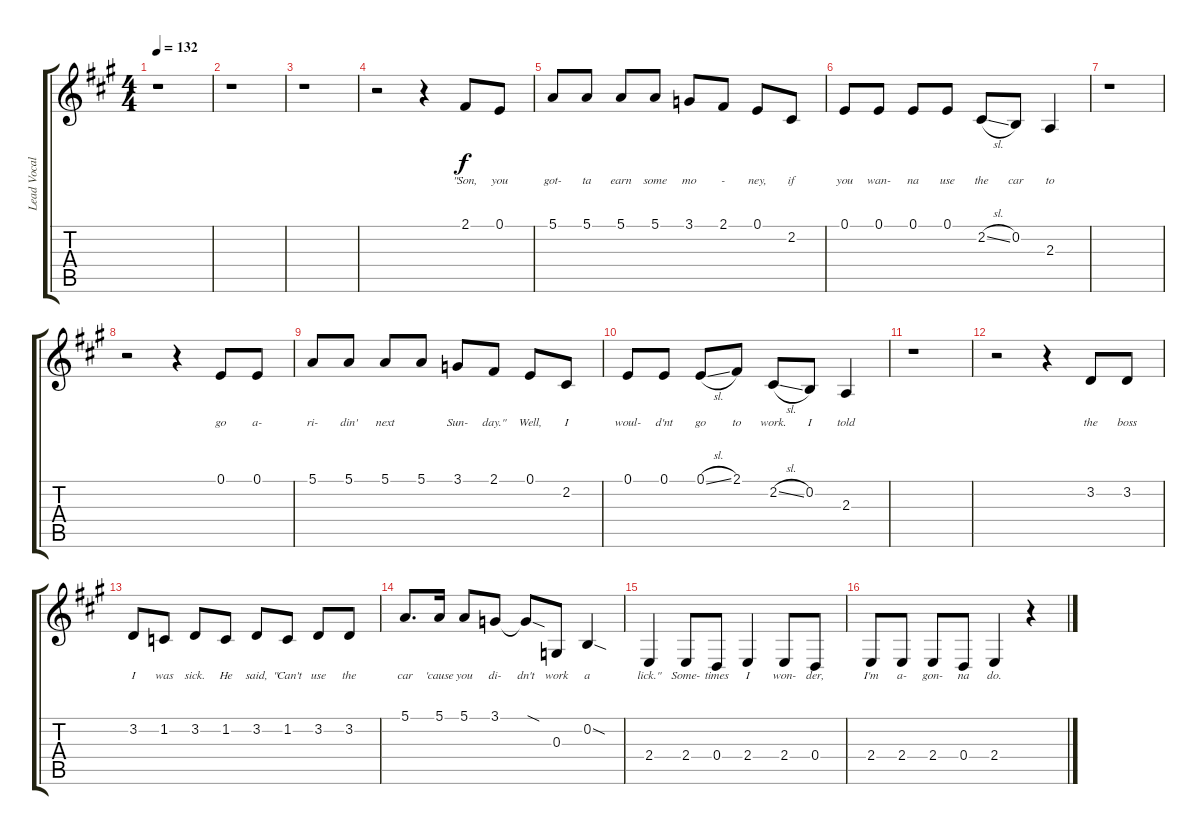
\track ("Lead Vocals" "Lead Vocal") {instrument trumpet}
\staff {score tabs}
\tuning (E4 B3 G3 D3 A2 E2) {hide}
\ts (4 4)
\tempo 132
\clef g2
\ks a
r.1{dy f} |
r.1 |
r.1 |
r.2 r.4 2.1.8{lyrics (0 "\"Son,") lyrics (1 "") lyrics (2 "") lyrics (3 "") lyrics (4 "")} 0.1.8{lyrics (0 "you") lyrics (1 "") lyrics (2 "") lyrics (3 "") lyrics (4 "")} |
5.1.8{lyrics (0 "got-") lyrics (1 "") lyrics (2 "") lyrics (3 "") lyrics (4 "")} 5.1.8{lyrics (0 "ta") lyrics (1 "") lyrics (2 "") lyrics (3 "") lyrics (4 "")} 5.1.8{lyrics (0 "earn") lyrics (1 "") lyrics (2 "") lyrics (3 "") lyrics (4 "")} 5.1.8{lyrics (0 "some") lyrics (1 "") lyrics (2 "") lyrics (3 "") lyrics (4 "")} 3.1.8{lyrics (0 "mo") lyrics (1 "") lyrics (2 "") lyrics (3 "") lyrics (4 "")} 2.1.8{lyrics (0 "-") lyrics (1 "") lyrics (2 "") lyrics (3 "") lyrics (4 "")} 0.1.8{lyrics (0 "ney,") lyrics (1 "") lyrics (2 "") lyrics (3 "") lyrics (4 "")} 2.2.8{lyrics (0 "if") lyrics (1 "") lyrics (2 "") lyrics (3 "") lyrics (4 "")} |
0.1.8{lyrics (0 "you") lyrics (1 "") lyrics (2 "") lyrics (3 "") lyrics (4 "")} 0.1.8{lyrics (0 "wan-") lyrics (1 "") lyrics (2 "") lyrics (3 "") lyrics (4 "")} 0.1.8{lyrics (0 "na") lyrics (1 "") lyrics (2 "") lyrics (3 "") lyrics (4 "")} 0.1.8{lyrics (0 "use") lyrics (1 "") lyrics (2 "") lyrics (3 "") lyrics (4 "")} 2.2{sl}.8{lyrics (0 "the") lyrics (1 "") lyrics (2 "") lyrics (3 "") lyrics (4 "")} 0.2.8{lyrics (0 "car") lyrics (1 "") lyrics (2 "") lyrics (3 "") lyrics (4 "")} 2.3.4{lyrics (0 "to") lyrics (1 "") lyrics (2 "") lyrics (3 "") lyrics (4 "")} |
r.1 |
r.2 r.4 0.1.8{lyrics (0 "go") lyrics (1 "") lyrics (2 "") lyrics (3 "") lyrics (4 "")} 0.1.8{lyrics (0 "a-") lyrics (1 "") lyrics (2 "") lyrics (3 "") lyrics (4 "")} |
5.1.8{lyrics (0 "ri-") lyrics (1 "") lyrics (2 "") lyrics (3 "") lyrics (4 "")} 5.1.8{lyrics (0 "din'") lyrics (1 "") lyrics (2 "") lyrics (3 "") lyrics (4 "")} 5.1.8{lyrics (0 "next") lyrics (1 "") lyrics (2 "") lyrics (3 "") lyrics (4 "")} 5.1.8{lyrics (0 "") lyrics (1 "") lyrics (2 "") lyrics (3 "") lyrics (4 "")} 3.1.8{lyrics (0 "Sun-") lyrics (1 "") lyrics (2 "") lyrics (3 "") lyrics (4 "")} 2.1.8{lyrics (0 "day.\"") lyrics (1 "") lyrics (2 "") lyrics (3 "") lyrics (4 "")} 0.1.8{lyrics (0 "Well,") lyrics (1 "") lyrics (2 "") lyrics (3 "") lyrics (4 "")} 2.2.8{lyrics (0 "I") lyrics (1 "") lyrics (2 "") lyrics (3 "") lyrics (4 "")} |
0.1.8{lyrics (0 "woul-") lyrics (1 "") lyrics (2 "") lyrics (3 "") lyrics (4 "")} 0.1.8{lyrics (0 "d'nt") lyrics (1 "") lyrics (2 "") lyrics (3 "") lyrics (4 "")} 0.1{sl}.8{lyrics (0 "go") lyrics (1 "") lyrics (2 "") lyrics (3 "") lyrics (4 "")} 2.1.8{lyrics (0 "to") lyrics (1 "") lyrics (2 "") lyrics (3 "") lyrics (4 "")} 2.2{sl}.8{lyrics (0 "work.") lyrics (1 "") lyrics (2 "") lyrics (3 "") lyrics (4 "")} 0.2.8{lyrics (0 "I") lyrics (1 "") lyrics (2 "") lyrics (3 "") lyrics (4 "")} 2.3.4{lyrics (0 "told") lyrics (1 "") lyrics (2 "") lyrics (3 "") lyrics (4 "")} |
r.1 |
r.2 r.4 3.2.8{lyrics (0 "the") lyrics (1 "") lyrics (2 "") lyrics (3 "") lyrics (4 "")} 3.2.8{lyrics (0 "boss") lyrics (1 "") lyrics (2 "") lyrics (3 "") lyrics (4 "")} |
3.2.8{lyrics (0 "I") lyrics (1 "") lyrics (2 "") lyrics (3 "") lyrics (4 "")} 1.2.8{lyrics (0 "was") lyrics (1 "") lyrics (2 "") lyrics (3 "") lyrics (4 "")} 3.2.8{lyrics (0 "sick.") lyrics (1 "") lyrics (2 "") lyrics (3 "") lyrics (4 "")} 1.2.8{lyrics (0 "He") lyrics (1 "") lyrics (2 "") lyrics (3 "") lyrics (4 "")} 3.2.8{lyrics (0 "said,") lyrics (1 "") lyrics (2 "") lyrics (3 "") lyrics (4 "")} 1.2.8{lyrics (0 "\"Can't") lyrics (1 "") lyrics (2 "") lyrics (3 "") lyrics (4 "")} 3.2.8{lyrics (0 "use") lyrics (1 "") lyrics (2 "") lyrics (3 "") lyrics (4 "")} 3.2.8{lyrics (0 "the") lyrics (1 "") lyrics (2 "") lyrics (3 "") lyrics (4 "")} |
5.1.8{d lyrics (0 "car") lyrics (1 "") lyrics (2 "") lyrics (3 "") lyrics (4 "")} 5.1.16{lyrics (0 "'cause") lyrics (1 "") lyrics (2 "") lyrics (3 "") lyrics (4 "")} 5.1.8{lyrics (0 "you") lyrics (1 "") lyrics (2 "") lyrics (3 "") lyrics (4 "")} 3.1.8{lyrics (0 "di-") lyrics (1 "") lyrics (2 "") lyrics (3 "") lyrics (4 "")} 3.1{sod t}.8{lyrics (0 "dn't") lyrics (1 "") lyrics (2 "") lyrics (3 "") lyrics (4 "")} 0.3.8{lyrics (0 "work") lyrics (1 "") lyrics (2 "") lyrics (3 "") lyrics (4 "")} 0.2{sod}.4{lyrics (0 "a") lyrics (1 "") lyrics (2 "") lyrics (3 "") lyrics (4 "")} |
2.4.4{lyrics (0 "lick.\"") lyrics (1 "") lyrics (2 "") lyrics (3 "") lyrics (4 "")} 2.4.8{lyrics (0 "Some-") lyrics (1 "") lyrics (2 "") lyrics (3 "") lyrics (4 "")} 0.4.8{lyrics (0 "times") lyrics (1 "") lyrics (2 "") lyrics (3 "") lyrics (4 "")} 2.4.4{lyrics (0 "I") lyrics (1 "") lyrics (2 "") lyrics (3 "") lyrics (4 "")} 2.4.8{lyrics (0 "won-") lyrics (1 "") lyrics (2 "") lyrics (3 "") lyrics (4 "")} 0.4.8{lyrics (0 "der,") lyrics (1 "") lyrics (2 "") lyrics (3 "") lyrics (4 "")} |
2.4.8{lyrics (0 "I'm") lyrics (1 "") lyrics (2 "") lyrics (3 "") lyrics (4 "")} 2.4.8{lyrics (0 "a-") lyrics (1 "") lyrics (2 "") lyrics (3 "") lyrics (4 "")} 2.4.8{lyrics (0 "gon-") lyrics (1 "") lyrics (2 "") lyrics (3 "") lyrics (4 "")} 0.4.8{lyrics (0 "na") lyrics (1 "") lyrics (2 "") lyrics (3 "") lyrics (4 "")} 2.4.4{lyrics (0 "do.") lyrics (1 "") lyrics (2 "") lyrics (3 "") lyrics (4 "")} r.4
